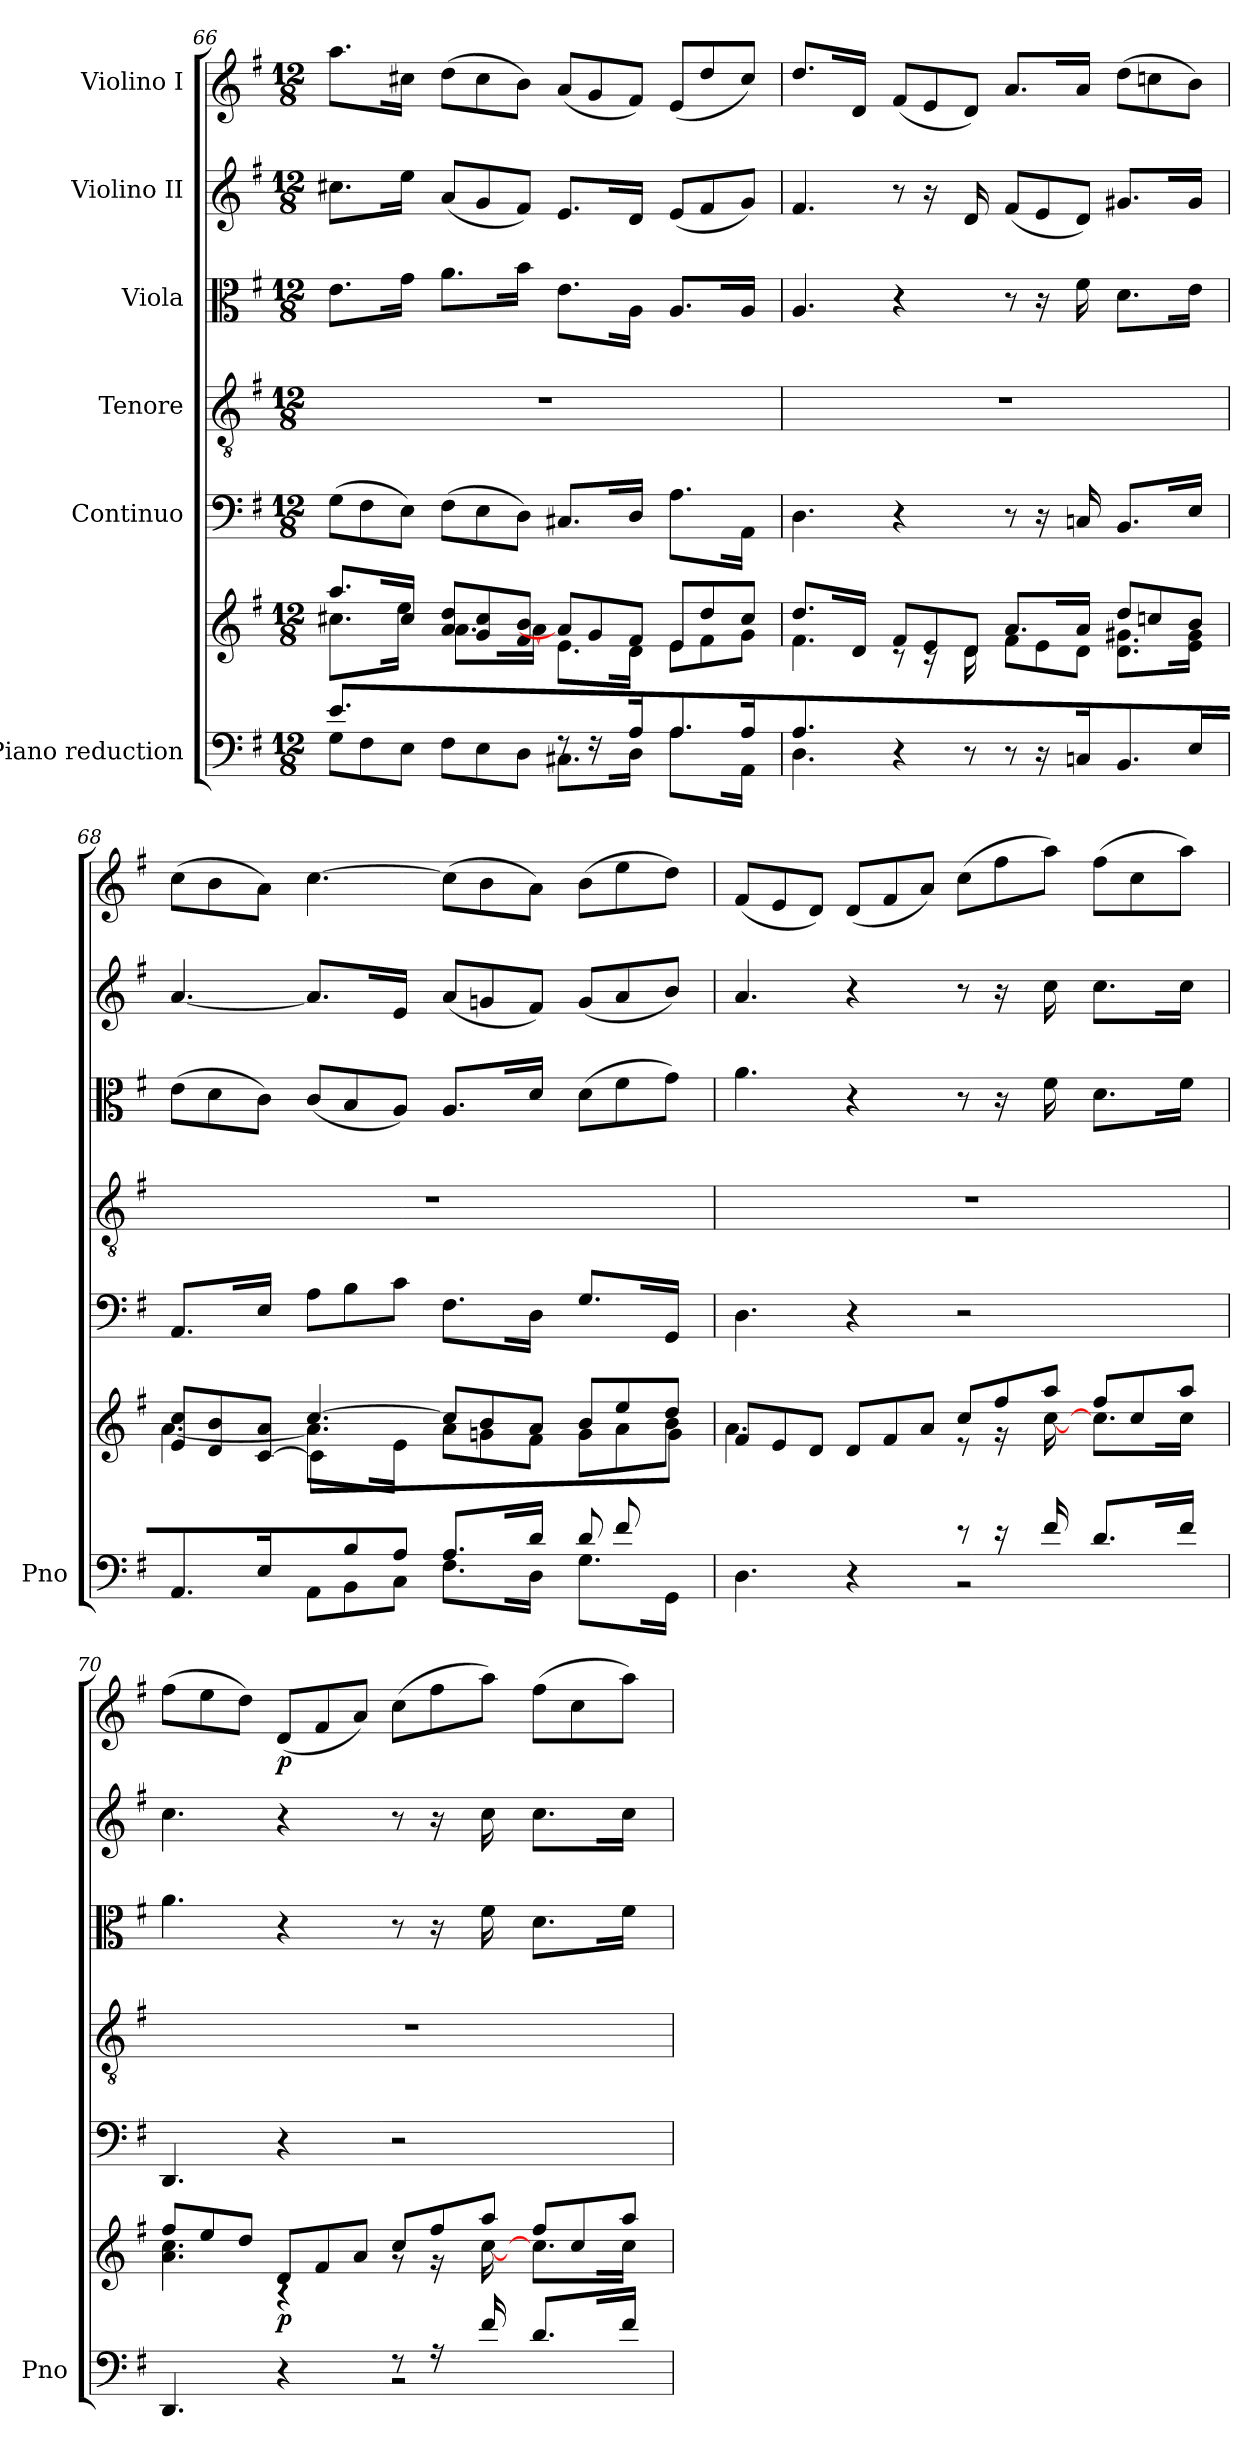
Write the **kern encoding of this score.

**kern	**kern	**dynam	**kern	**kern	**kern	**dynam	**kern	**dynam	**kern	**dynam
*part6	*part6	*part6	*part5	*part4	*part3	*part3	*part2	*part2	*part1	*part1
*staff7	*staff6	*staff6/7	*staff5	*staff4	*staff3	*staff3	*staff2	*staff2	*staff1	*staff1
*I"Piano reduction	*	*	*I"Continuo	*I"Tenore	*I"Viola	*	*I"Violino II	*	*I"Violino I	*
*I'Pno	*	*	*	*	*	*	*	*	*	*
*clefF4	*clefG2	*	*clefF4	*clefGv2	*clefC3	*	*clefG2	*	*clefG2	*
*k[f#]	*k[f#]	*	*k[f#]	*k[f#]	*k[f#]	*	*k[f#]	*	*k[f#]	*
*M12/8	*M12/8	*	*M12/8	*M12/8	*M12/8	*	*M12/8	*	*M12/8	*
=66	=66	=66	=66	=66	=66	=66	=66	=66	=66	=66
*^	*^	*	*	*	*	*	*	*	*	*
*	*	*	*^	*	*	*	*	*	*	*	*	*
8.e/L	8G\L	8.aa/L	8.cc#X\L	4ryy	.	(>8G\L	1.r	8.e\L	.	8.cc#X\L	.	8.aa\L	.
.	8F#\	.	.	.	.	8F#\	.	.	.	.	.	.	.
16ryy	.	16rddyy	16rcccyy	.	.	.	.	16rbyy	.	16raayy	.	16raayy	.
16ryy	8E\J	16cc#/Jk	16ee\Jk	16g\Jk	.	8E\J)	.	16g\Jk	.	16ee\Jk	.	16cc#X\Jk	.
16ryy	.	16ryy	16ryy	1ryy	.	.	.	16ryy	.	16ryy	.	16ryy	.
4.ryy	8F#\L	8a/ 8dd/L	8.a\L	.	.	(>8F#\L	.	8.a\L	.	(<8a/L	.	(>8dd\L	.
.	8E\	8g/ 8cc#/	.	.	.	8E\	.	.	.	8g/	.	8cc#\	.
.	.	.	16raayy	.	.	.	.	16rgyy	.	.	.	.	.
.	8D\J	8f#/ 8b/J	[16a\Jk	.	.	8D\J)	.	16b\Jk	.	8f#/J)	.	8b\J)	.
.	.	.	16ryy	.	.	.	.	16ryy	.	.	.	.	.
8rF	8.C#X\L	8a/L]	8.e\L	.	.	8.C#X/L	.	8.e\L	.	8.e/L	.	(<8a/L	.
16rF	.	8g/	.	.	.	.	.	.	.	.	.	8g/	.
16ryy	16reyy	.	16rddyy	.	.	16ryy	.	16reyy	.	16reyy	.	.	.
16A/	16D\Jk	8f#/J	16d\Jk	.	.	16D/Jk	.	16A\Jk	.	16d/Jk	.	8f#/J)	.
16ryy	16ryy	.	16ryy	.	.	16ryy	.	16ryy	.	16ryy	.	.	.
8.A/L	8.A\L	8e/L	8e\L	.	.	8.A\L	.	8.A/L	.	(<8e/L	.	(<8e/L	.
.	.	8dd/	8f#\	.	.	.	.	.	.	8f#/	.	8dd/	.
16ryy	16rcyy	.	.	8.ryy	.	16ryy	.	16rAyy	.	.	.	.	.
16A/Jk	16AA\Jk	8cc#/J	8g\J	.	.	16AA\Jk	.	16A/Jk	.	8g/J)	.	8cc#/J)	.
16ryy	16ryy	.	.	.	.	16ryy	.	16ryy	.	.	.	.	.
*	*	*	*v	*v	*	*	*	*	*	*	*	*	*
=67	=67	=67	=67	=67	=67	=67	=67	=67	=67	=67	=67	=67
4.A/	4.D\	8.dd/L	4.f#\	.	4.D\	1.r	4.A/	.	4.f#/	.	8.dd/L	.
.	.	16rcyy	.	.	.	.	.	.	.	.	16reyy	.
.	.	16d/Jk	.	.	.	.	.	.	.	.	16d/Jk	.
.	.	16ryy	.	.	.	.	.	.	.	.	16ryy	.
4r	4ryy	8f#/L	8rc	.	4r	.	4r	.	8r	.	(<8f#/L	.
.	.	8e/	16rc	.	.	.	.	.	16r	.	8e/	.
.	.	.	16ryy	.	.	.	.	.	16ryy	.	.	.
8r	8ryy	8d/J	16d\	.	8ryy	.	8ryy	.	16d/	.	8d/J)	.
.	.	.	16ryy	.	.	.	.	.	16ryy	.	.	.
8r	8ryy	8.a/L	8f#\L	.	8r	.	8r	.	(<8f#/L	.	8.a/L	.
16r	16ryy	.	8e\	.	16r	.	16r	.	8e/	.	.	.
16ryy	16ryy	16rAyy	.	.	16ryy	.	16ryy	.	.	.	16rgyy	.
16Cn/	16ryy	16a/Jk	8d\J	.	16Cn/	.	16f#\	.	8d/J)	.	16a/Jk	.
16ryy	16ryy	16rcyy	.	.	16ryy	.	16ryy	.	.	.	16ryy	.
8.BB/L	4.ryy	8dd/L	8.d\ 8.g#X\L	.	8.BB/L	.	8.d\L	.	8.g#X/L	.	(>8dd\L	.
.	.	8ccn/	.	.	.	.	.	.	.	.	8ccn\	.
16rCCyy	.	.	16raayy	.	16ryy	.	16rgyy	.	16rcyy	.	.	.
16E/Jk	.	8b/J	16e\ 16g#\Jk	.	16E/Jk	.	16e\Jk	.	16g#/Jk	.	8b\J)	.
16ryy	.	.	16ryy	.	16ryy	.	16ryy	.	16ryy	.	.	.
!!LO:LB:g=z
=68	=68	=68	=68	=68	=68	=68	=68	=68	=68	=68	=68	=68
*	*	*	*^	*	*	*	*	*	*	*	*	*
8.AA/L	4.ryy	8e/ 8cc/L	[4.a\	4.ryy	.	8.AA/L	1.r	(>8e\L	.	[4.a/	.	(>8cc\L	.
.	.	8d/ 8b/	.	.	.	.	.	8d\	.	.	.	8b\	.
16rCCyy	.	.	.	.	.	16rBByy	.	.	.	.	.	.	.
16E/Jk	.	[8c/ 8a/J	.	.	.	16E/Jk	.	8c\J)	.	.	.	8a\J)	.
16ryy	.	.	.	.	.	16ryy	.	.	.	.	.	.	.
8ryy	8AA\L	[4.cc/	8.a\L]	8c\L]	.	8A\L	.	(<8c/L	.	8.a/L]	.	[4.cc\	.
8B/	8BB\	.	.	2..ryy	.	8B\	.	8B/	.	.	.	.	.
.	.	.	16ryy	.	.	.	.	.	.	16ryy	.	.	.
8A/J	8C\J	.	16e\Jk	.	.	8c\J	.	8A/J)	.	16e/Jk	.	.	.
.	.	.	16ryy	.	.	.	.	.	.	16ryy	.	.	.
8.A/L	8.F#\L	8cc/L]	8a\L	.	.	8.F#\L	.	8.A/L	.	(<8a/L	.	(>8cc\L]	.
.	.	8b/	8gn\	.	.	.	.	.	.	8gn/	.	8b\	.
16rFyy	16rcyy	.	.	.	.	16rAyy	.	16rAyy	.	.	.	.	.
16d/Jk	16D\Jk	8a/J	8f#\J	.	.	16D\Jk	.	16d/Jk	.	8f#/J)	.	8a\J)	.
16ryy	16ryy	.	.	.	.	16ryy	.	16ryy	.	.	.	.	.
8d/L	8.G\L	8b/L	8g\L	.	.	8.G/L	.	(>8d\L	.	(<8g/L	.	(>8b\L	.
8f#/	.	8ee/	8a\	.	.	.	.	8f#\	.	8a/	.	8ee\	.
.	16rddyy	.	.	.	.	16ryy	.	.	.	.	.	.	.
8ryy	16GG\Jk	8dd/J	8b\J	8g\J	.	16GG/Jk	.	8g\J)	.	8b/J)	.	8dd\J)	.
.	16ryy	.	.	.	.	16ryy	.	.	.	.	.	.	.
*	*	*	*v	*v	*	*	*	*	*	*	*	*	*
=69	=69	=69	=69	=69	=69	=69	=69	=69	=69	=69	=69	=69
4.ryy	4.D\	8f#/L	4.a\	.	4.D\	1.r	4.a\	.	4.a/	.	(<8f#/L	.
.	.	8e/	.	.	.	.	.	.	.	.	8e/	.
.	.	8d/J	.	.	.	.	.	.	.	.	8d/J)	.
4r	4ryy	8d/L	4.ryy	.	4r	.	4r	.	4r	.	(<8d/L	.
.	.	8f#/	.	.	.	.	.	.	.	.	8f#/	.
8ryy	8ryy	8a/J	.	.	8ryy	.	8ryy	.	8ryy	.	8a/J)	.
8r	2r	8cc/L	8r	.	2r	.	8r	.	8r	.	(>8cc\L	.
16r	.	8ff#/	16r	.	.	.	16r	.	16r	.	8ff#\	.
16ryy	.	.	16ryy	.	.	.	16ryy	.	16ryy	.	.	.
16f#/	.	8aa/J	[16cc\	.	.	.	16f#\	.	16cc\	.	8aa\J)	.
16ryy	.	.	16ryy	.	.	.	16ryy	.	16ryy	.	.	.
8.d/L	.	8ff#/L	8.cc\L]	.	.	.	8.d\L	.	8.cc\L	.	(>8ff#\L	.
.	4ryy	8cc/	.	.	4ryy	.	.	.	.	.	8cc\	.
16ryy	.	.	16raayy	.	.	.	16reyy	.	16rddyy	.	.	.
16f#/Jk	.	8aa/J	16cc\Jk	.	.	.	16f#\Jk	.	16cc\Jk	.	8aa\J)	.
16ryy	.	.	16ryy	.	.	.	16ryy	.	16ryy	.	.	.
=70	=70	=70	=70	=70	=70	=70	=70	=70	=70	=70	=70	=70
4.DD/	4.ryy	8ff#/L	4.a\ 4.cc\	.	4.DD/	1.r	4.a\	.	4.cc\	.	(>8ff#\L	.
.	.	8ee/	.	.	.	.	.	.	.	.	8ee\	.
.	.	8dd/J	.	.	.	.	.	.	.	.	8dd\J)	.
!	!	!	!	!LO:DY:b	!	!	!	!	!	!	!	!LO:DY:b
4r	4ryy	8d/L	4rA	p	4r	.	4r	.	4r	.	(<8d/L	p
.	.	8f#/	.	.	.	.	.	.	.	.	8f#/	.
8ryy	8ryy	8a/J	8ryy	.	8ryy	.	8ryy	.	8ryy	.	8a/J)	.
8r	2r	8cc/L	8rg	.	2r	.	8r	.	8r	.	(>8cc\L	.
16r	.	8ff#/	16rg	.	.	.	16r	.	16r	.	8ff#\	.
16ryy	.	.	16ryy	.	.	.	16ryy	.	16ryy	.	.	.
!	!	!	!	!	!	!	!	!LO:DY:b	!	!	!	!
!	!	!	!	!	!	!	!	!LO:DY:n=1:b	!	!	!	!
!	!	!	!	!	!	!	!	!LO:DY:n=2:b	!	!LO:DY:b	!	!
!	!	!	!	!	!	!	!	!	!	!LO:DY:n=1:b	!	!
!	!	!	!	!	!	!	!	!	!	!LO:DY:n=2:b	!	!
16f#/	.	8aa/J	[16cc\	.	.	.	16f#\	other-dynamics p other-dynamics	16cc\	other-dynamics p other-dynamics	8aa\J)	.
16ryy	.	.	16ryy	.	.	.	16ryy	.	16ryy	.	.	.
8.d/L	.	8ff#/L	8.cc\L]	.	.	.	8.d\L	.	8.cc\L	.	(>8ff#\L	.
.	4ryy	8cc/	.	.	4ryy	.	.	.	.	.	8cc\	.
16rCCyy	.	.	16rcccyy	.	.	.	16rgyy	.	16rddyy	.	.	.
16f#/Jk	.	8aa/J	16cc\Jk	.	.	.	16f#\Jk	.	16cc\Jk	.	8aa\J)	.
16ryy	.	.	16ryy	.	.	.	16ryy	.	16ryy	.	.	.
*v	*v	*	*	*	*	*	*	*	*	*	*	*
*	*v	*v	*	*	*	*	*	*	*	*	*
=	=	=	=	=	=	=	=	=	=	=
*-	*-	*-	*-	*-	*-	*-	*-	*-	*-	*-
